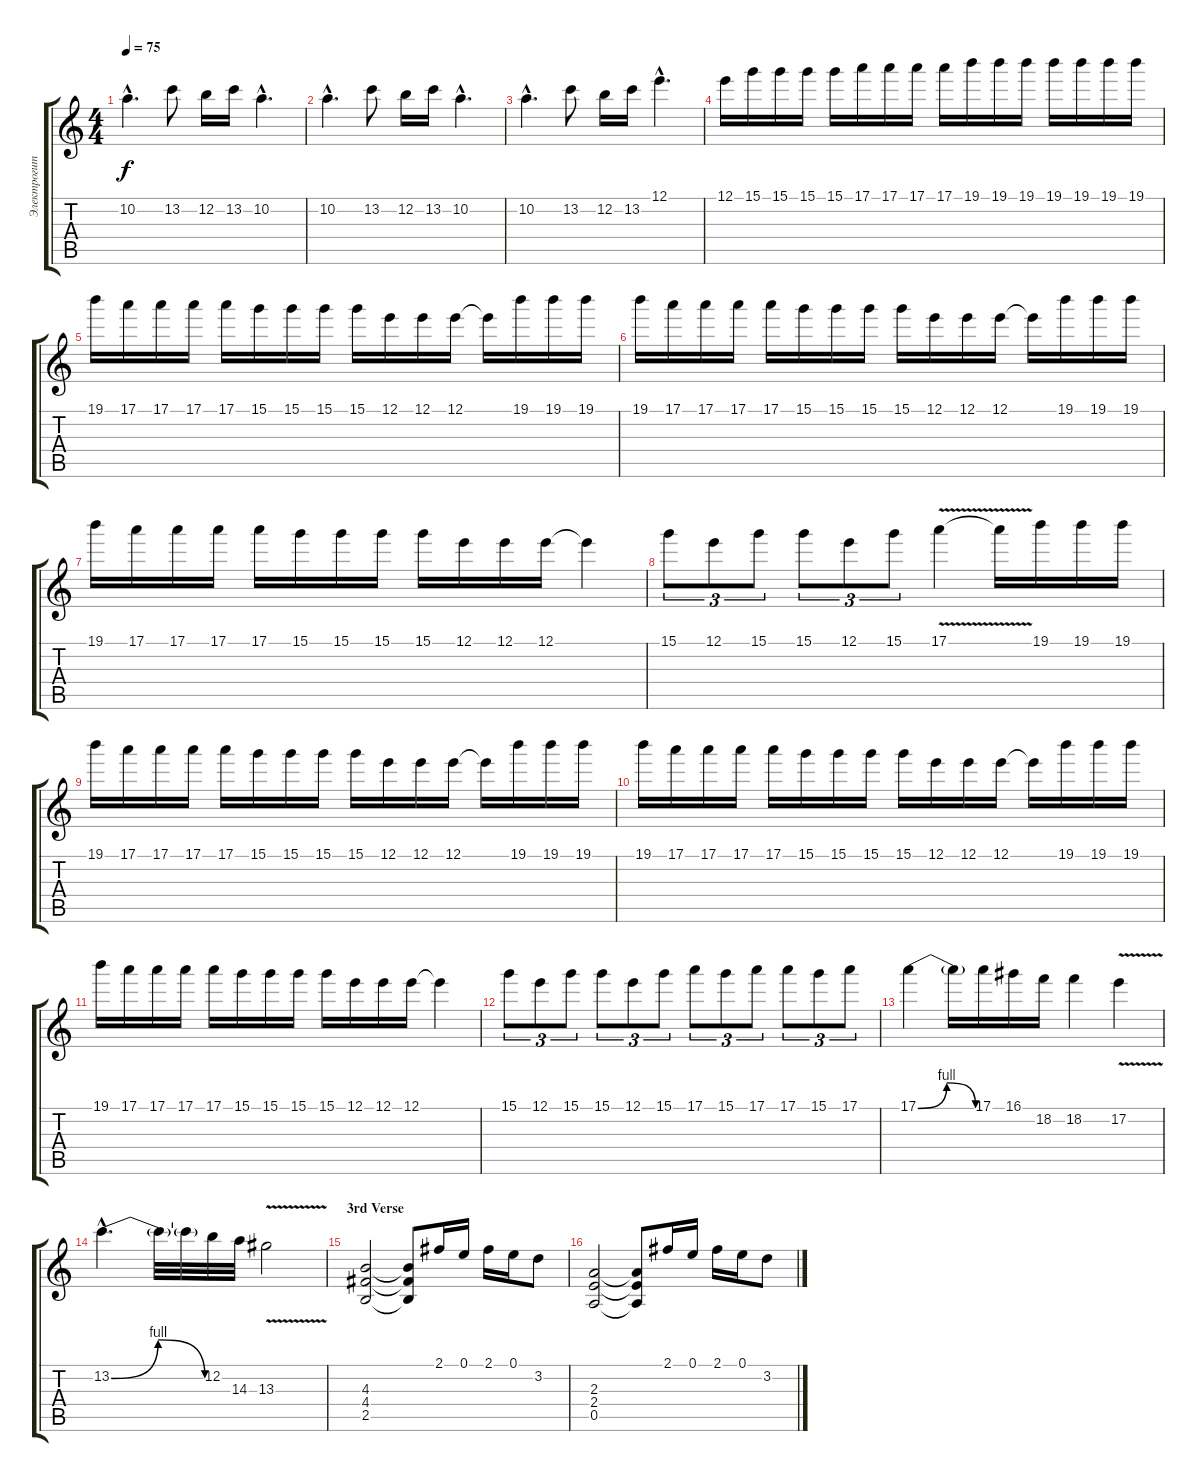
\track ("Электрогитара соло 1" "Электрогит") {instrument distortionguitar}
\staff {score tabs}
\tuning (E4 B3 G3 D3 A2 E2) {hide}
\ts (4 4)
\tempo 75
\clef g2
\ks c
10.2{hac}.4{d dy f} 13.2.8 12.2.16 13.2.16 10.2{hac}.4{d} |
10.2{hac}.4{d} 13.2.8 12.2.16 13.2.16 10.2{hac}.4{d} |
10.2{hac}.4{d} 13.2.8 12.2.16 13.2.16 12.1{hac}.4{d} |
12.1.16 15.1.16 15.1.16 15.1.16 15.1.16 17.1.16 17.1.16 17.1.16 17.1.16 19.1.16 19.1.16 19.1.16 19.1.16 19.1.16 19.1.16 19.1.16 |
19.1.16 17.1.16 17.1.16 17.1.16 17.1.16 15.1.16 15.1.16 15.1.16 15.1.16 12.1.16 12.1.16 12.1.16 12.1{t}.16 19.1.16 19.1.16 19.1.16 |
19.1.16 17.1.16 17.1.16 17.1.16 17.1.16 15.1.16 15.1.16 15.1.16 15.1.16 12.1.16 12.1.16 12.1.16 12.1{t}.16 19.1.16 19.1.16 19.1.16 |
19.1.16 17.1.16 17.1.16 17.1.16 17.1.16 15.1.16 15.1.16 15.1.16 15.1.16 12.1.16 12.1.16 12.1.16 12.1{t}.4 |
15.1.8{tu (3 2)} 12.1.8{tu (3 2)} 15.1.8{tu (3 2)} 15.1.8{tu (3 2)} 12.1.8{tu (3 2)} 15.1.8{tu (3 2)} 17.1{v}.4 17.1{t}.16 19.1.16 19.1.16 19.1.16 |
19.1.16 17.1.16 17.1.16 17.1.16 17.1.16 15.1.16 15.1.16 15.1.16 15.1.16 12.1.16 12.1.16 12.1.16 12.1{t}.16 19.1.16 19.1.16 19.1.16 |
19.1.16 17.1.16 17.1.16 17.1.16 17.1.16 15.1.16 15.1.16 15.1.16 15.1.16 12.1.16 12.1.16 12.1.16 12.1{t}.16 19.1.16 19.1.16 19.1.16 |
19.1.16 17.1.16 17.1.16 17.1.16 17.1.16 15.1.16 15.1.16 15.1.16 15.1.16 12.1.16 12.1.16 12.1.16 12.1{t}.4 |
15.1.8{tu (3 2)} 12.1.8{tu (3 2)} 15.1.8{tu (3 2)} 15.1.8{tu (3 2)} 12.1.8{tu (3 2)} 15.1.8{tu (3 2)} 17.1.8{tu (3 2)} 15.1.8{tu (3 2)} 17.1.8{tu (3 2)} 17.1.8{tu (3 2)} 15.1.8{tu (3 2)} 17.1.8{tu (3 2)} |
17.1{be (bendrelease 0 0 15 4 45 4 60 0)}.4 17.1{t}.16 17.1.16 16.1.16 18.2.16 18.2.4 17.2{v}.4 |
13.2{be (bendrelease 0 0 15 4 45 4 60 0) hac}.4{d} 13.2{t}.32 13.2{t}.32 12.2.32 14.3.32 13.3{v}.2 |
\section ("" "3rd Verse")
(4.3 4.4 2.5).2 (4.3{t} 4.4{t} 2.5{t}).8 2.1.16 0.1.16 2.1.16 0.1.16 3.2.8 |
(2.3 2.4 0.5).2 (2.3{t} 2.4{t} 0.5{t}).8 2.1.16 0.1.16 2.1.16 0.1.16 3.2.8
